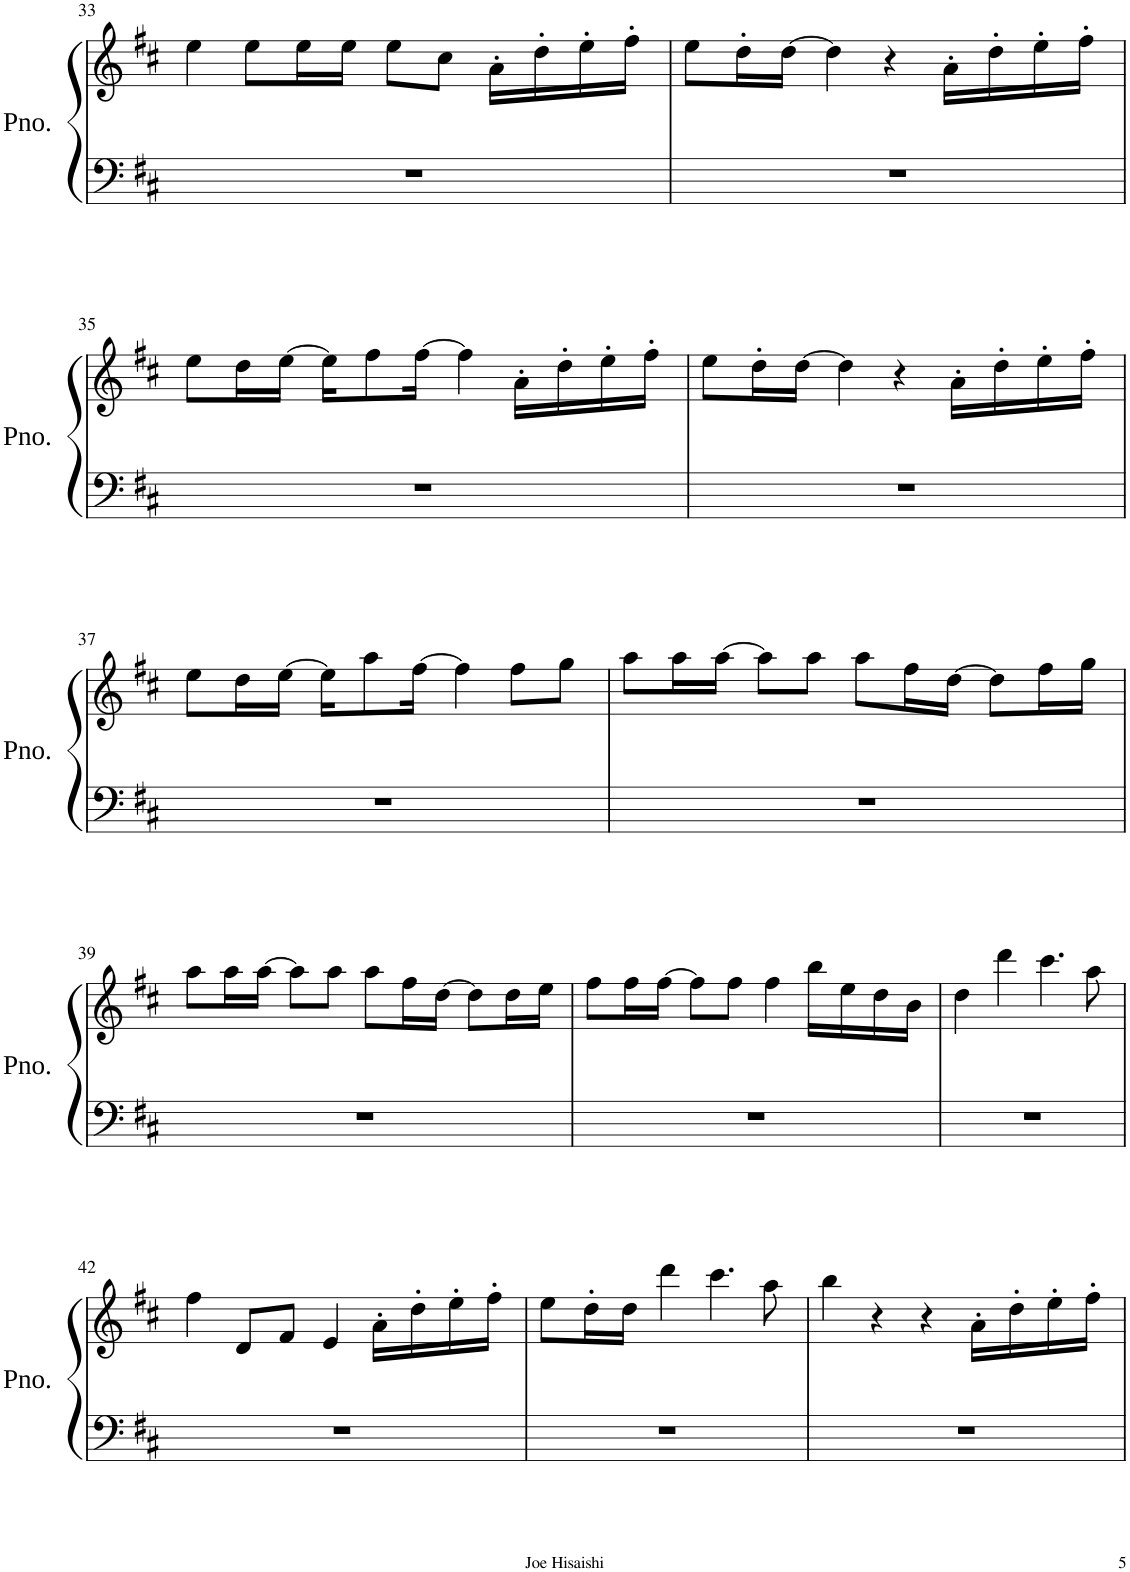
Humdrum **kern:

**kern	**kern
*part1	*part1
*staff2	*staff1
*I"Piano	*
*I'Pno.	*
!!LO:PB:g=z
*clefF4	*clefG2
*k[f#c#]	*k[f#c#]
*M4/4	*M4/4
=33	=33
1r	4ee\
.	8ee\L
.	16ee\L
.	16ee\JJ
.	8ee\L
.	8cc#\J
.	16a'\LL
.	16dd'\
.	16ee'\
.	16ff#'\JJ
=34	=34
1r	8ee\L
.	16dd'\L
.	[16dd\JJ
.	4dd\]
.	4r
.	16a'\LL
.	16dd'\
.	16ee'\
.	16ff#'\JJ
!!LO:LB:g=z
=35	=35
1r	8ee\L
.	16dd\L
.	[16ee\JJ
.	16ee\KL]
.	8ff#\
.	[16ff#\Jk
.	4ff#\]
.	16a'\LL
.	16dd'\
.	16ee'\
.	16ff#'\JJ
=36	=36
1r	8ee\L
.	16dd'\L
.	[16dd\JJ
.	4dd\]
.	4r
.	16a'\LL
.	16dd'\
.	16ee'\
.	16ff#'\JJ
!!LO:LB:g=z
=37	=37
1r	8ee\L
.	16dd\L
.	[16ee\JJ
.	16ee\KL]
.	8aa\
.	[16ff#\Jk
.	4ff#\]
.	8ff#\L
.	8gg\J
=38	=38
1r	8aa\L
.	16aa\L
.	[16aa\JJ
.	8aa\L]
.	8aa\J
.	8aa\L
.	16ff#\L
.	[16dd\JJ
.	8dd\L]
.	16ff#\L
.	16gg\JJ
!!LO:LB:g=z
=39	=39
1r	8aa\L
.	16aa\L
.	[16aa\JJ
.	8aa\L]
.	8aa\J
.	8aa\L
.	16ff#\L
.	[16dd\JJ
.	8dd\L]
.	16dd\L
.	16ee\JJ
=40	=40
1r	8ff#\L
.	16ff#\L
.	[16ff#\JJ
.	8ff#\L]
.	8ff#\J
.	4ff#\
.	16bb\LL
.	16ee\
.	16dd\
.	16b\JJ
=41	=41
1r	4dd\
.	4ddd\
.	4.ccc#\
.	8aa\
!!LO:LB:g=z
=42	=42
1r	4ff#\
.	8d/L
.	8f#/J
.	4e/
.	16a'\LL
.	16dd'\
.	16ee'\
.	16ff#'\JJ
=43	=43
1r	8ee\L
.	16dd'\L
.	16dd\JJ
.	4ddd\
.	4.ccc#\
.	8aa\
=44	=44
1r	4bb\
.	4r
.	4r
.	16a'\LL
.	16dd'\
.	16ee'\
.	16ff#'\JJ
=	=
*-	*-
